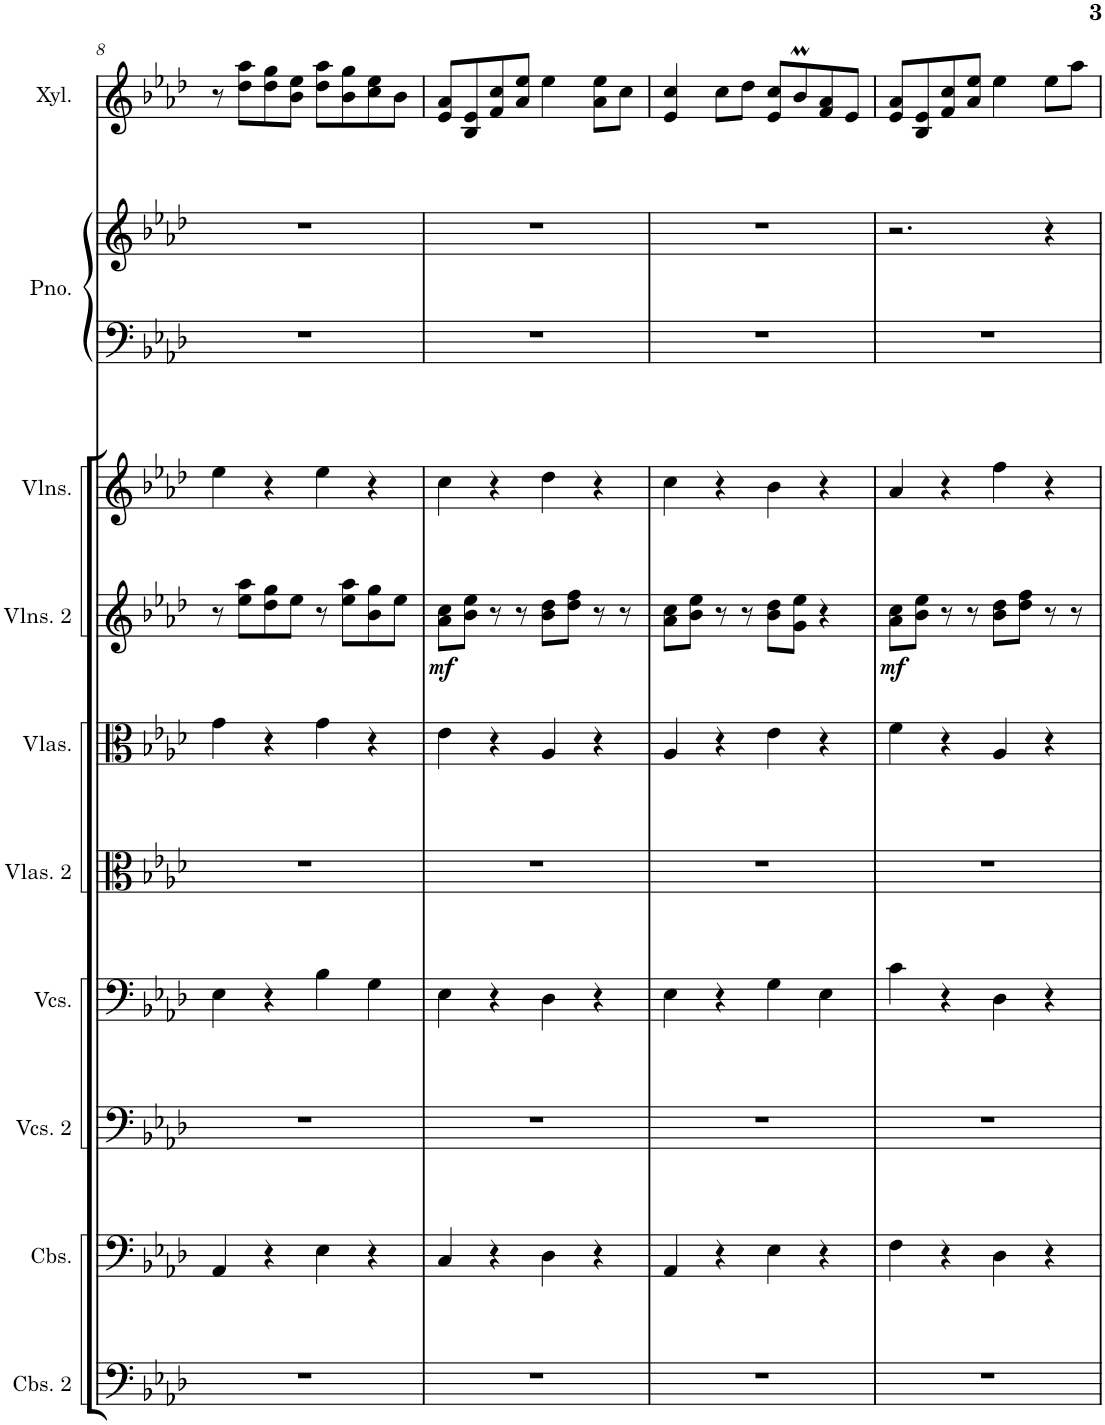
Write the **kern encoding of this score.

**kern	**kern	**kern	**kern	**kern	**kern	**kern	**dynam	**kern	**kern	**kern	**kern
*part10	*part9	*part8	*part7	*part6	*part5	*part4	*part4	*part3	*part2	*part2	*part1
*staff11	*staff10	*staff9	*staff8	*staff7	*staff6	*staff5	*staff5	*staff4	*staff3	*staff2	*staff1
*I"Contrabasses 2	*I"Contrabasses	*I"Violoncellos 2	*I"Violoncellos	*I"Violas 2	*I"Violas	*I"Violins 2	*	*I"Violins	*I"Piano	*	*I"Xylophone
*I'Cbs. 2	*I'Cbs.	*I'Vcs. 2	*I'Vcs.	*I'Vlas. 2	*I'Vlas.	*I'Vlns. 2	*	*I'Vlns.	*I'Pno.	*	*I'Xyl.
!!LO:PB:g=z
*clefF4	*clefF4	*clefF4	*clefF4	*clefC3	*clefC3	*clefG2	*	*clefG2	*clefF4	*clefG2	*clefG2
*Trd7c12	*Trd7c12	*	*	*	*	*	*	*	*	*	*Trd-7c-12
*k[b-e-a-d-]	*k[b-e-a-d-]	*k[b-e-a-d-]	*k[b-e-a-d-]	*k[b-e-a-d-]	*k[b-e-a-d-]	*k[b-e-a-d-]	*	*k[b-e-a-d-]	*k[b-e-a-d-]	*k[b-e-a-d-]	*k[b-e-a-d-]
*M4/4	*M4/4	*M4/4	*M4/4	*M4/4	*M4/4	*M4/4	*	*M4/4	*M4/4	*M4/4	*M4/4
=8	=8	=8	=8	=8	=8	=8	=8	=8	=8	=8	=8
1r	4AA-/	1r	4E-\	1r	4g\	8r	.	4ee-\	1r	1r	8r
.	.	.	.	.	.	8ee-\ 8aa-\L	.	.	.	.	8dd-\ 8aa-\L
.	4r	.	4r	.	4r	8dd-\ 8gg\	.	4r	.	.	8dd-\ 8gg\
.	.	.	.	.	.	8ee-\J	.	.	.	.	8b-\ 8ee-\J
.	4E-\	.	4B-\	.	4g\	8r	.	4ee-\	.	.	8dd-\ 8aa-\L
.	.	.	.	.	.	8ee-\ 8aa-\L	.	.	.	.	8b-\ 8gg\
.	4r	.	4G\	.	4r	8b-\ 8gg\	.	4r	.	.	8cc\ 8ee-\
.	.	.	.	.	.	8ee-\J	.	.	.	.	8b-\J
=9	=9	=9	=9	=9	=9	=9	=9	=9	=9	=9	=9
!	!	!	!	!	!	!	!LO:DY:b	!	!	!	!
1r	4C/	1r	4E-\	1r	4e-\	8a-\ 8cc\L	mf	4cc\	1r	1r	8e-/ 8a-/L
.	.	.	.	.	.	8b-\ 8ee-\J	.	.	.	.	8B-/ 8e-/
.	4r	.	4r	.	4r	8r	.	4r	.	.	8f/ 8cc/
.	.	.	.	.	.	8r	.	.	.	.	8a-/ 8ee-/J
.	4D-\	.	4D-\	.	4A-/	8b-\ 8dd-\L	.	4dd-\	.	.	4ee-\
.	.	.	.	.	.	8dd-\ 8ff\J	.	.	.	.	.
.	4r	.	4r	.	4r	8r	.	4r	.	.	8a-\ 8ee-\L
.	.	.	.	.	.	8r	.	.	.	.	8cc\J
=10	=10	=10	=10	=10	=10	=10	=10	=10	=10	=10	=10
1r	4AA-/	1r	4E-\	1r	4A-/	8a-\ 8cc\L	.	4cc\	1r	1r	4e-/ 4cc/
.	.	.	.	.	.	8b-\ 8ee-\J	.	.	.	.	.
.	4r	.	4r	.	4r	8r	.	4r	.	.	8cc\L
.	.	.	.	.	.	8r	.	.	.	.	8dd-\J
.	4E-\	.	4G\	.	4e-\	8b-\ 8dd-\L	.	4b-\	.	.	8e-/ 8cc/L
.	.	.	.	.	.	8g\ 8ee-\J	.	.	.	.	8b-M/
.	4r	.	4E-\	.	4r	4r	.	4r	.	.	8f/ 8a-/
.	.	.	.	.	.	.	.	.	.	.	8e-/J
=11	=11	=11	=11	=11	=11	=11	=11	=11	=11	=11	=11
!	!	!	!	!	!	!	!LO:DY:b	!	!	!	!
1r	4F\	1r	4c\	1r	4f\	8a-\ 8cc\L	mf	4a-/	1r	2.r	8e-/ 8a-/L
.	.	.	.	.	.	8b-\ 8ee-\J	.	.	.	.	8B-/ 8e-/
.	4r	.	4r	.	4r	8r	.	4r	.	.	8f/ 8cc/
.	.	.	.	.	.	8r	.	.	.	.	8a-/ 8ee-/J
.	4D-\	.	4D-\	.	4A-/	8b-\ 8dd-\L	.	4ff\	.	.	4ee-\
.	.	.	.	.	.	8dd-\ 8ff\J	.	.	.	.	.
.	4r	.	4r	.	4r	8r	.	4r	.	4r	8ee-\L
.	.	.	.	.	.	8r	.	.	.	.	8aa-\J
=	=	=	=	=	=	=	=	=	=	=	=
*-	*-	*-	*-	*-	*-	*-	*-	*-	*-	*-	*-
